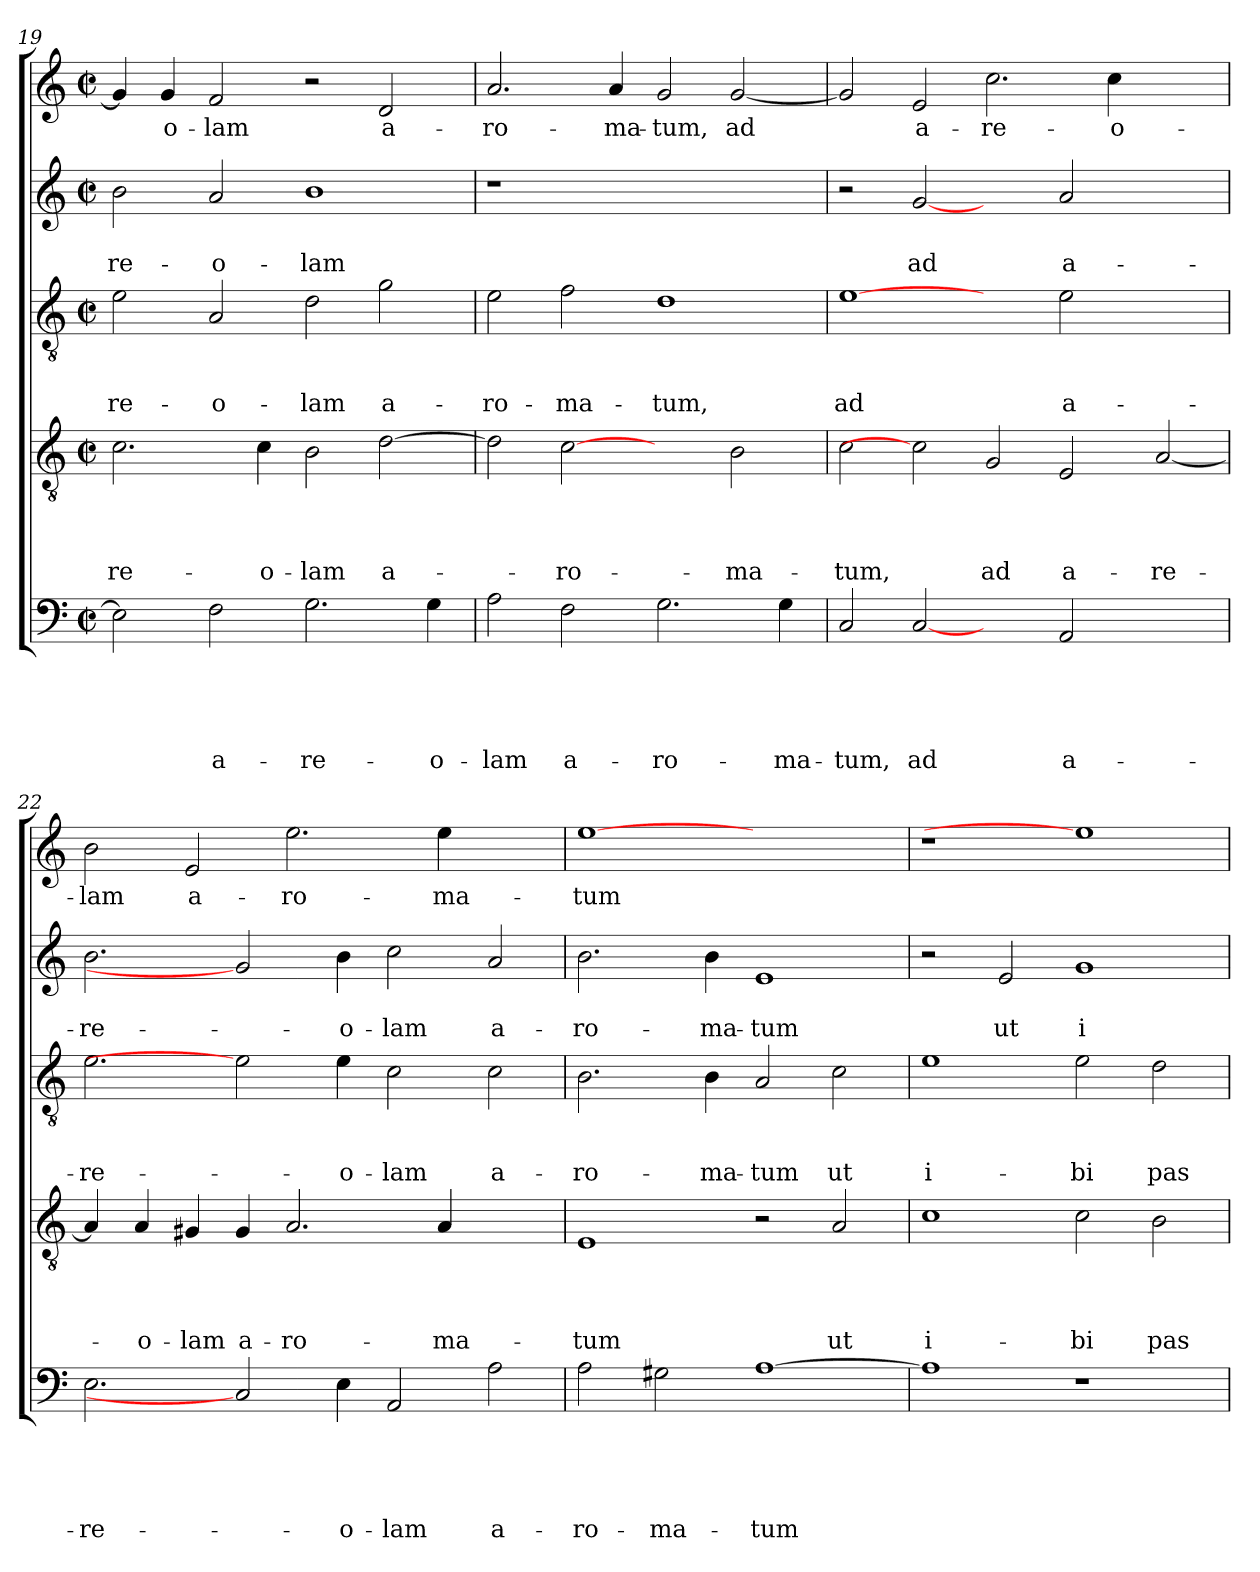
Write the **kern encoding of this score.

**kern	**text	**text	**text	**text	**text	**kern	**text	**text	**text	**text	**kern	**text	**text	**text	**kern	**text	**text	**kern	**text
*part5	*part5	*part5	*part5	*part5	*part5	*part4	*part4	*part4	*part4	*part4	*part3	*part3	*part3	*part3	*part2	*part2	*part2	*part1	*part1
*staff5	*staff5	*staff5	*staff5	*staff5	*staff5	*staff4	*staff4	*staff4	*staff4	*staff4	*staff3	*staff3	*staff3	*staff3	*staff2	*staff2	*staff2	*staff1	*staff1
!!LO:LB:g=z
*clefF4	*	*	*	*	*	*clefGv2	*	*	*	*	*clefGv2	*	*	*	*clefG2	*	*	*clefG2	*
*k[]	*	*	*	*	*	*k[]	*	*	*	*	*k[]	*	*	*	*k[]	*	*	*k[]	*
*C:	*	*	*	*	*	*C:	*	*	*	*	*C:	*	*	*	*C:	*	*	*C:	*
*M2/2	*	*	*	*	*	*M2/2	*	*	*	*	*M2/2	*	*	*	*M2/2	*	*	*M2/2	*
*met(c|)	*	*	*	*	*	*met(c|)	*	*	*	*	*met(c|)	*	*	*	*met(c|)	*	*	*met(c|)	*
=19	=19	=19	=19	=19	=19	=19	=19	=19	=19	=19	=19	=19	=19	=19	=19	=19	=19	=19	=19
2E\]	.	.	.	.	.	2.c\	.	.	.	-re-	2e\	.	.	-re-	2b\	.	-re-	4g/]	.
.	.	.	.	.	.	.	.	.	.	.	.	.	.	.	.	.	.	4g/	-o-
2F\	.	.	.	.	a-	.	.	.	.	.	2A/	.	.	-o-	2a/	.	-o-	2f/	-lam
.	.	.	.	.	.	4c\	.	.	.	-o-	.	.	.	.	.	.	.	.	.
2.G\	.	.	.	.	-re-	2B\	.	.	.	-lam	2d\	.	.	-lam	1b	.	-lam	2r	.
.	.	.	.	.	.	[2d\	.	.	.	a-	2g\	.	.	a-	.	.	.	2d/	a-
4G\	.	.	.	.	-o-	.	.	.	.	.	.	.	.	.	.	.	.	.	.
=20	=20	=20	=20	=20	=20	=20	=20	=20	=20	=20	=20	=20	=20	=20	=20	=20	=20	=20	=20
2A\	.	.	.	.	-lam	2d\]	.	.	.	.	2e\	.	.	-ro-	1r	.	.	2.a/	-ro-
2F\	.	.	.	.	a-	[2c	.	.	.	-ro-	2f\	.	.	-ma-	.	.	.	.	.
.	.	.	.	.	.	.	.	.	.	.	.	.	.	.	.	.	.	4a/	-ma-
2.G\	.	.	.	.	-ro-	2ryy	.	.	.	.	1d	.	.	-tum,	1ryy	.	.	2g/	-tum,
.	.	.	.	.	.	2B\	.	.	.	-ma-	.	.	.	.	.	.	.	[2g/	ad
4G\	.	.	.	.	-ma-	.	.	.	.	.	.	.	.	.	.	.	.	.	.
=21	=21	=21	=21	=21	=21	=21	=21	=21	=21	=21	=21	=21	=21	=21	=21	=21	=21	=21	=21
2C/	.	.	.	.	-tum,	2c\	.	.	.	-tum,	[1e	.	.	ad	2r	.	.	2g/]	.
[2C	.	.	.	.	ad	2c]	.	.	.	.	.	.	.	.	[2g	.	ad	2e/	a-
2ryy	.	.	.	.	.	2G/	.	.	.	ad	2ryy	.	.	.	2ryy	.	.	2.cc\	-re-
2AA/	.	.	.	.	a-	2E/	.	.	.	a-	2e\	.	.	a-	2a/	.	a-	.	.
.	.	.	.	.	.	.	.	.	.	.	.	.	.	.	.	.	.	4cc\	-o-
2ryy	.	.	.	.	.	[2A/	.	.	.	-re-	2ryy	.	.	.	2ryy	.	.	2ryy	.
=22	=22	=22	=22	=22	=22	=22	=22	=22	=22	=22	=22	=22	=22	=22	=22	=22	=22	=22	=22
2.E\	.	.	.	.	-re-	4A/]	.	.	.	.	2.e\	.	.	-re-	2.b\	.	-re-	2b\	-lam
.	.	.	.	.	.	4A/	.	.	.	-o-	.	.	.	.	.	.	.	.	.
.	.	.	.	.	.	4G#X/	.	.	.	-lam	.	.	.	.	.	.	.	2e/	a-
2C]	.	.	.	.	.	4G#/	.	.	.	a-	2e]	.	.	.	2g]	.	.	.	.
.	.	.	.	.	.	2.A/	.	.	.	-ro-	.	.	.	.	.	.	.	2.ee\	-ro-
4E\	.	.	.	.	-o-	.	.	.	.	.	4e\	.	.	-o-	4b\	.	-o-	.	.
2AA/	.	.	.	.	-lam	.	.	.	.	.	2c\	.	.	-lam	2cc\	.	-lam	.	.
.	.	.	.	.	.	4A/	.	.	.	-ma-	.	.	.	.	.	.	.	4ee\	-ma-
2A\	.	.	.	.	a-	2ryy	.	.	.	.	2c\	.	.	a-	2a/	.	a-	2ryy	.
=23	=23	=23	=23	=23	=23	=23	=23	=23	=23	=23	=23	=23	=23	=23	=23	=23	=23	=23	=23
2A\	.	.	.	.	-ro-	1E	.	.	.	-tum	2.B\	.	.	-ro-	2.b\	.	-ro-	[1ee	-tum
2G#X\	.	.	.	.	-ma-	.	.	.	.	.	.	.	.	.	.	.	.	.	.
.	.	.	.	.	.	.	.	.	.	.	4B\	.	.	-ma-	4b\	.	-ma-	.	.
[1A	.	.	.	.	-tum	2r	.	.	.	.	2A/	.	.	-tum	1e	.	-tum	1ryy	.
.	.	.	.	.	.	2A/	.	.	.	ut	2c\	.	.	ut	.	.	.	.	.
=24	=24	=24	=24	=24	=24	=24	=24	=24	=24	=24	=24	=24	=24	=24	=24	=24	=24	=24	=24
1A]	.	.	.	.	.	1c	.	.	.	i-	1e	.	.	i-	2r	.	.	1r	.
.	.	.	.	.	.	.	.	.	.	.	.	.	.	.	2e/	.	ut	.	.
1r	.	.	.	.	.	2c\	.	.	.	-bi	2e\	.	.	-bi	1g	.	i-	1ee]	.
.	.	.	.	.	.	2B\	.	.	.	pas-	2d\	.	.	pas-	.	.	.	.	.
=	=	=	=	=	=	=	=	=	=	=	=	=	=	=	=	=	=	=	=
*-	*-	*-	*-	*-	*-	*-	*-	*-	*-	*-	*-	*-	*-	*-	*-	*-	*-	*-	*-
